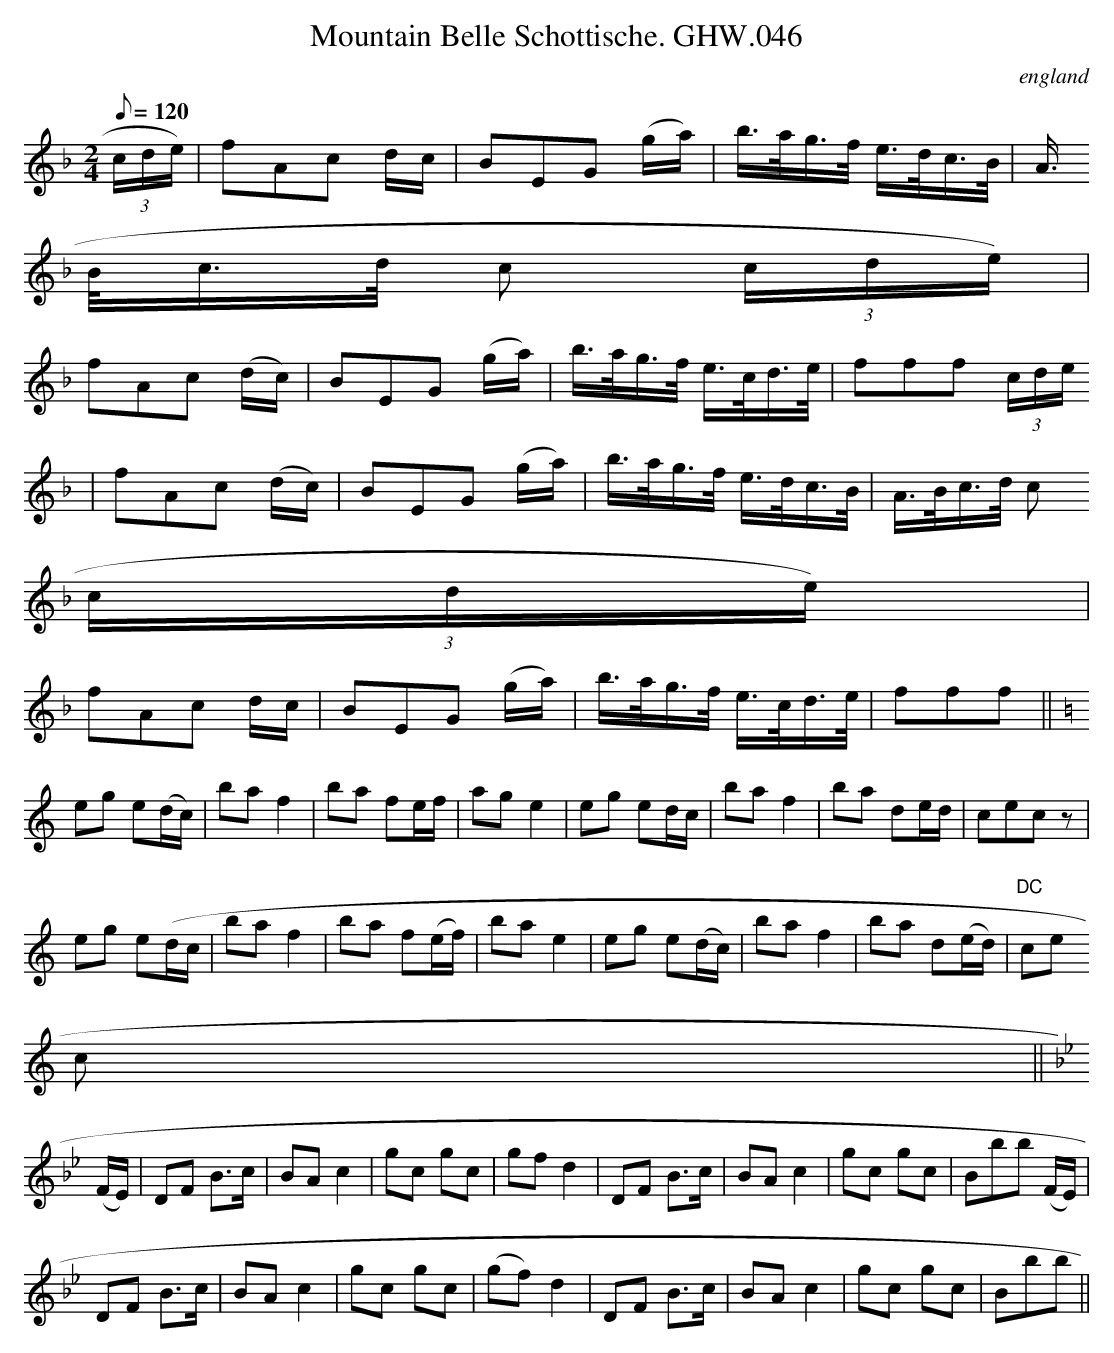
X:1
T:Mountain Belle Schottische. GHW.046
O:england
M:2/4
L:1/8
Q:120
K:F
(3c/d/e/)|fAc d/c/|BEG (g/a/)|b3/4a/4g3/4f/4 e3/4d/4c3/4B/4|A3/4
B/4c3/4d/4 c (3c/d/e/)|
fAc (d/c/)|BEG (g/a/)|b3/4a/4g3/4f/4 e3/4c/4d3/4e/4|fff (3c/d/e/
)|
fAc (d/c/)|BEG (g/a/)|b3/4a/4g3/4f/4 e3/4d/4c3/4B/4|A3/4B/4c3/4d/4 c
(3c/d/e/)|
fAc d/c/|BEG (g/a/)|b3/4a/4g3/4f/4 e3/4c/4d3/4e/4|fff ||
K:C
eg e(d/c/)|ba f2|ba fe/f/|ag e2|eg ed/c/|ba f2|ba de/d/|cec z|
eg e(d/c/|ba f2|ba f(e/f/)|ba e2|eg e(d/c/)|ba f2|ba d(e/d/)|"DC"ce
c||
K:Bb
(F/E/)|DF B>c|BA c2|gc gc|gf d2|DF B>c|BA c2|gc gc|Bbb (F/E/)|
DF B>c|BA c2|gc gc|(gf) d2|DF B>c|BA c2|gc gc|Bbb||
